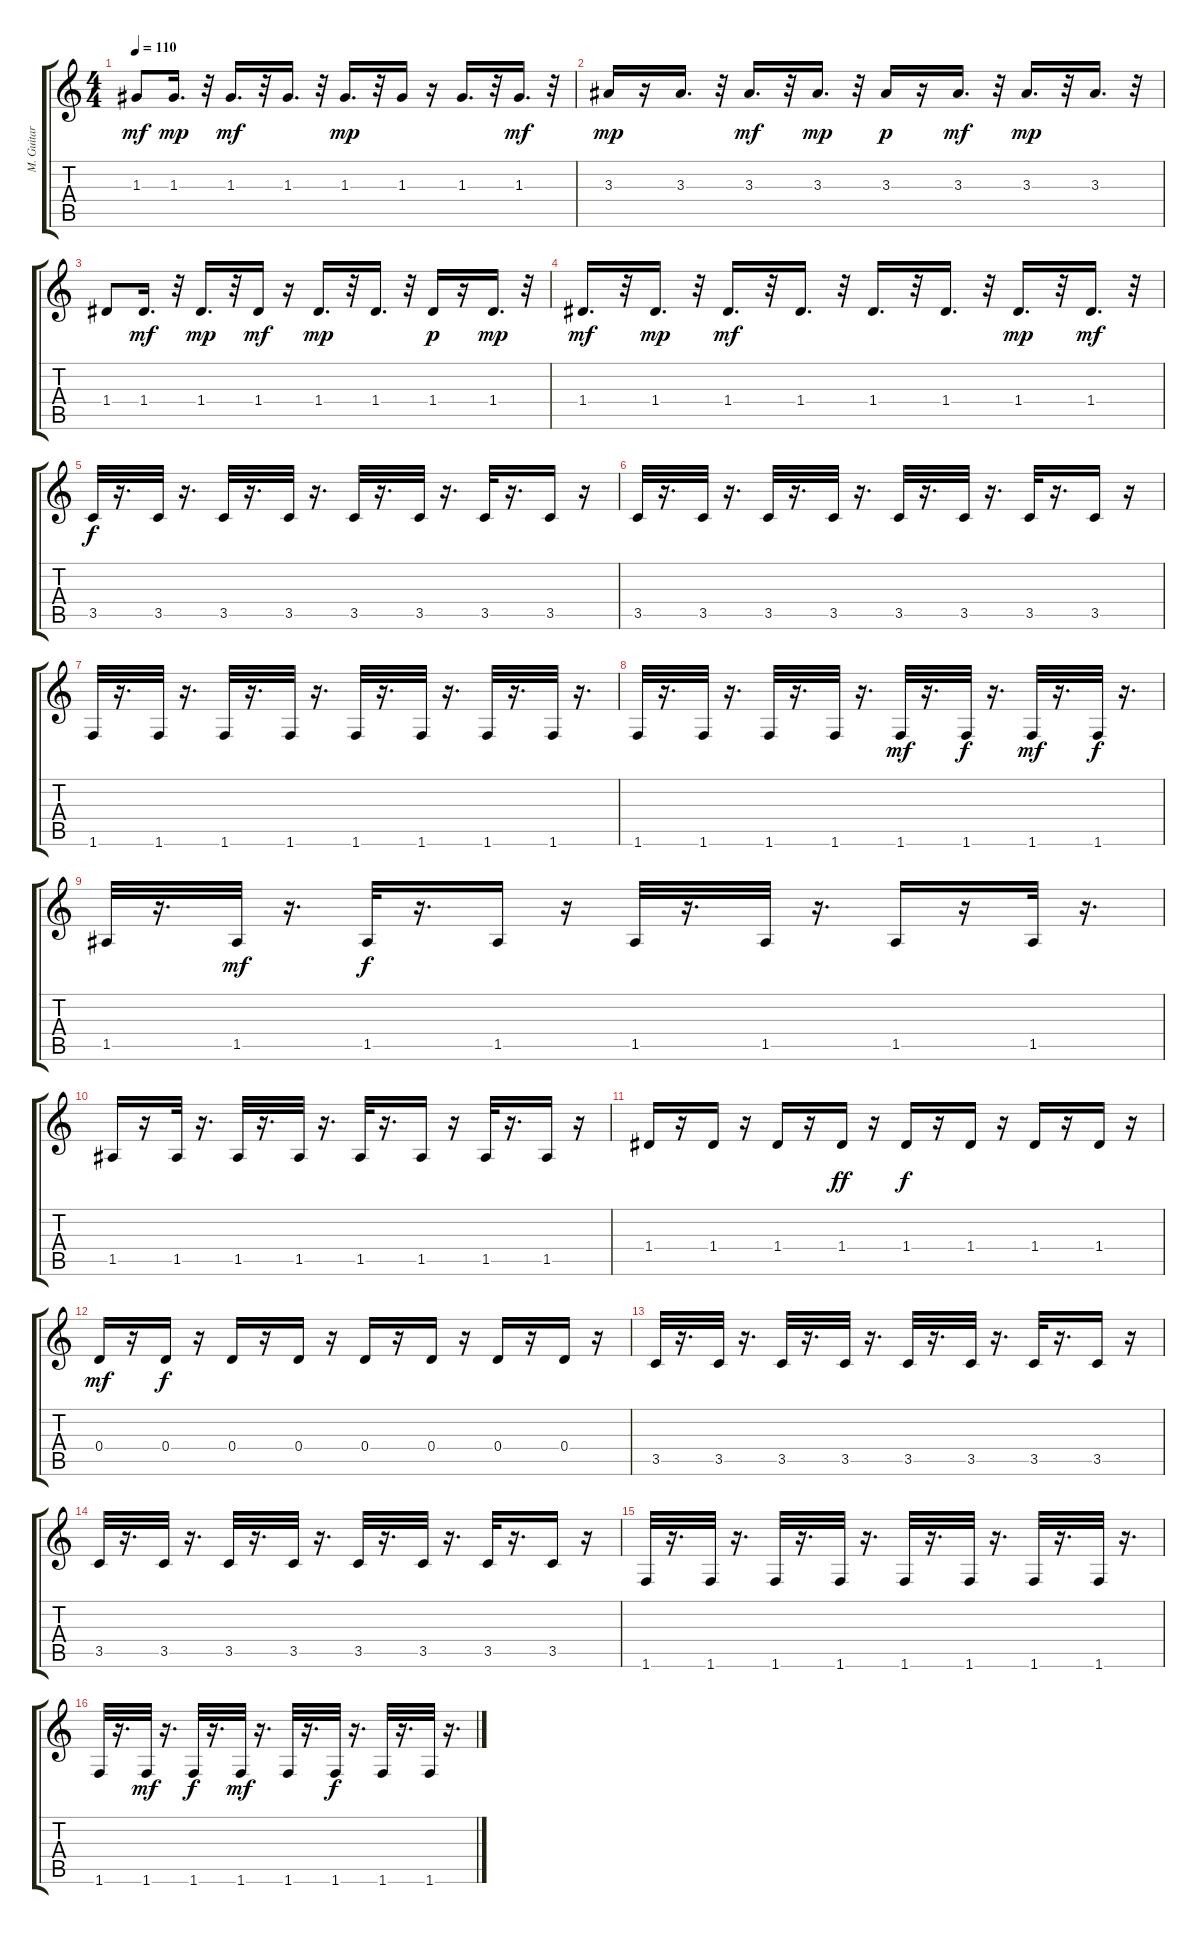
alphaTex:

\track ("M. Guitar" "M. Guitar") {instrument electricguitarmuted}
\staff {score tabs}
\tuning (E4 B3 G3 D3 A2 E2) {hide}
\ts (4 4)
\tempo 110
\clef g2
\ks c
1.3.8{dy mf} 1.3.16{d dy mp} r.32 1.3.16{d dy mf} r.32 1.3.16{d} r.32 1.3.16{d dy mp} r.32 1.3.16 r.16 1.3.16{d} r.32 1.3.16{d dy mf} r.32 |
3.3.16{dy mp} r.16 3.3.16{d} r.32 3.3.16{d dy mf} r.32 3.3.16{d dy mp} r.32 3.3.16{dy p} r.16 3.3.16{d dy mf} r.32 3.3.16{d dy mp} r.32 3.3.16{d} r.32 |
1.4.8 1.4.16{d dy mf} r.32 1.4.16{d dy mp} r.32 1.4.16{dy mf} r.16 1.4.16{d dy mp} r.32 1.4.16{d} r.32 1.4.16{dy p} r.16 1.4.16{d dy mp} r.32 |
1.4.16{d dy mf} r.32 1.4.16{d dy mp} r.32 1.4.16{d dy mf} r.32 1.4.16{d} r.32 1.4.16{d} r.32 1.4.16{d} r.32 1.4.16{d dy mp} r.32 1.4.16{d dy mf} r.32 |
3.5.32{dy f} r.16{d} 3.5.32 r.16{d} 3.5.32 r.16{d} 3.5.32 r.16{d} 3.5.32 r.16{d} 3.5.32 r.16{d} 3.5.32 r.16{d} 3.5.16 r.16 |
3.5.32 r.16{d} 3.5.32 r.16{d} 3.5.32 r.16{d} 3.5.32 r.16{d} 3.5.32 r.16{d} 3.5.32 r.16{d} 3.5.32 r.16{d} 3.5.16 r.16 |
1.6.32 r.16{d} 1.6.32 r.16{d} 1.6.32 r.16{d} 1.6.32 r.16{d} 1.6.32 r.16{d} 1.6.32 r.16{d} 1.6.32 r.16{d} 1.6.32 r.16{d} |
1.6.32 r.16{d} 1.6.32 r.16{d} 1.6.32 r.16{d} 1.6.32 r.16{d} 1.6.32{dy mf} r.16{d} 1.6.32{dy f} r.16{d} 1.6.32{dy mf} r.16{d} 1.6.32{dy f} r.16{d} |
1.5.32 r.16{d} 1.5.32{dy mf} r.16{d} 1.5.32{dy f} r.16{d} 1.5.16 r.16 1.5.32 r.16{d} 1.5.32 r.16{d} 1.5.16 r.16 1.5.32 r.16{d} |
1.5.16 r.16 1.5.32 r.16{d} 1.5.32 r.16{d} 1.5.32 r.16{d} 1.5.32 r.16{d} 1.5.16 r.16 1.5.32 r.16{d} 1.5.16 r.16 |
1.4.16 r.16 1.4.16 r.16 1.4.16 r.16 1.4.16{dy ff} r.16 1.4.16{dy f} r.16 1.4.16 r.16 1.4.16 r.16 1.4.16 r.16 |
0.4.16{dy mf} r.16 0.4.16{dy f} r.16 0.4.16 r.16 0.4.16 r.16 0.4.16 r.16 0.4.16 r.16 0.4.16 r.16 0.4.16 r.16 |
3.5.32 r.16{d} 3.5.32 r.16{d} 3.5.32 r.16{d} 3.5.32 r.16{d} 3.5.32 r.16{d} 3.5.32 r.16{d} 3.5.32 r.16{d} 3.5.16 r.16 |
3.5.32 r.16{d} 3.5.32 r.16{d} 3.5.32 r.16{d} 3.5.32 r.16{d} 3.5.32 r.16{d} 3.5.32 r.16{d} 3.5.32 r.16{d} 3.5.16 r.16 |
1.6.32 r.16{d} 1.6.32 r.16{d} 1.6.32 r.16{d} 1.6.32 r.16{d} 1.6.32 r.16{d} 1.6.32 r.16{d} 1.6.32 r.16{d} 1.6.32 r.16{d} |
1.6.32 r.16{d} 1.6.32{dy mf} r.16{d} 1.6.32{dy f} r.16{d} 1.6.32{dy mf} r.16{d} 1.6.32 r.16{d} 1.6.32{dy f} r.16{d} 1.6.32 r.16{d} 1.6.32 r.16{d}
